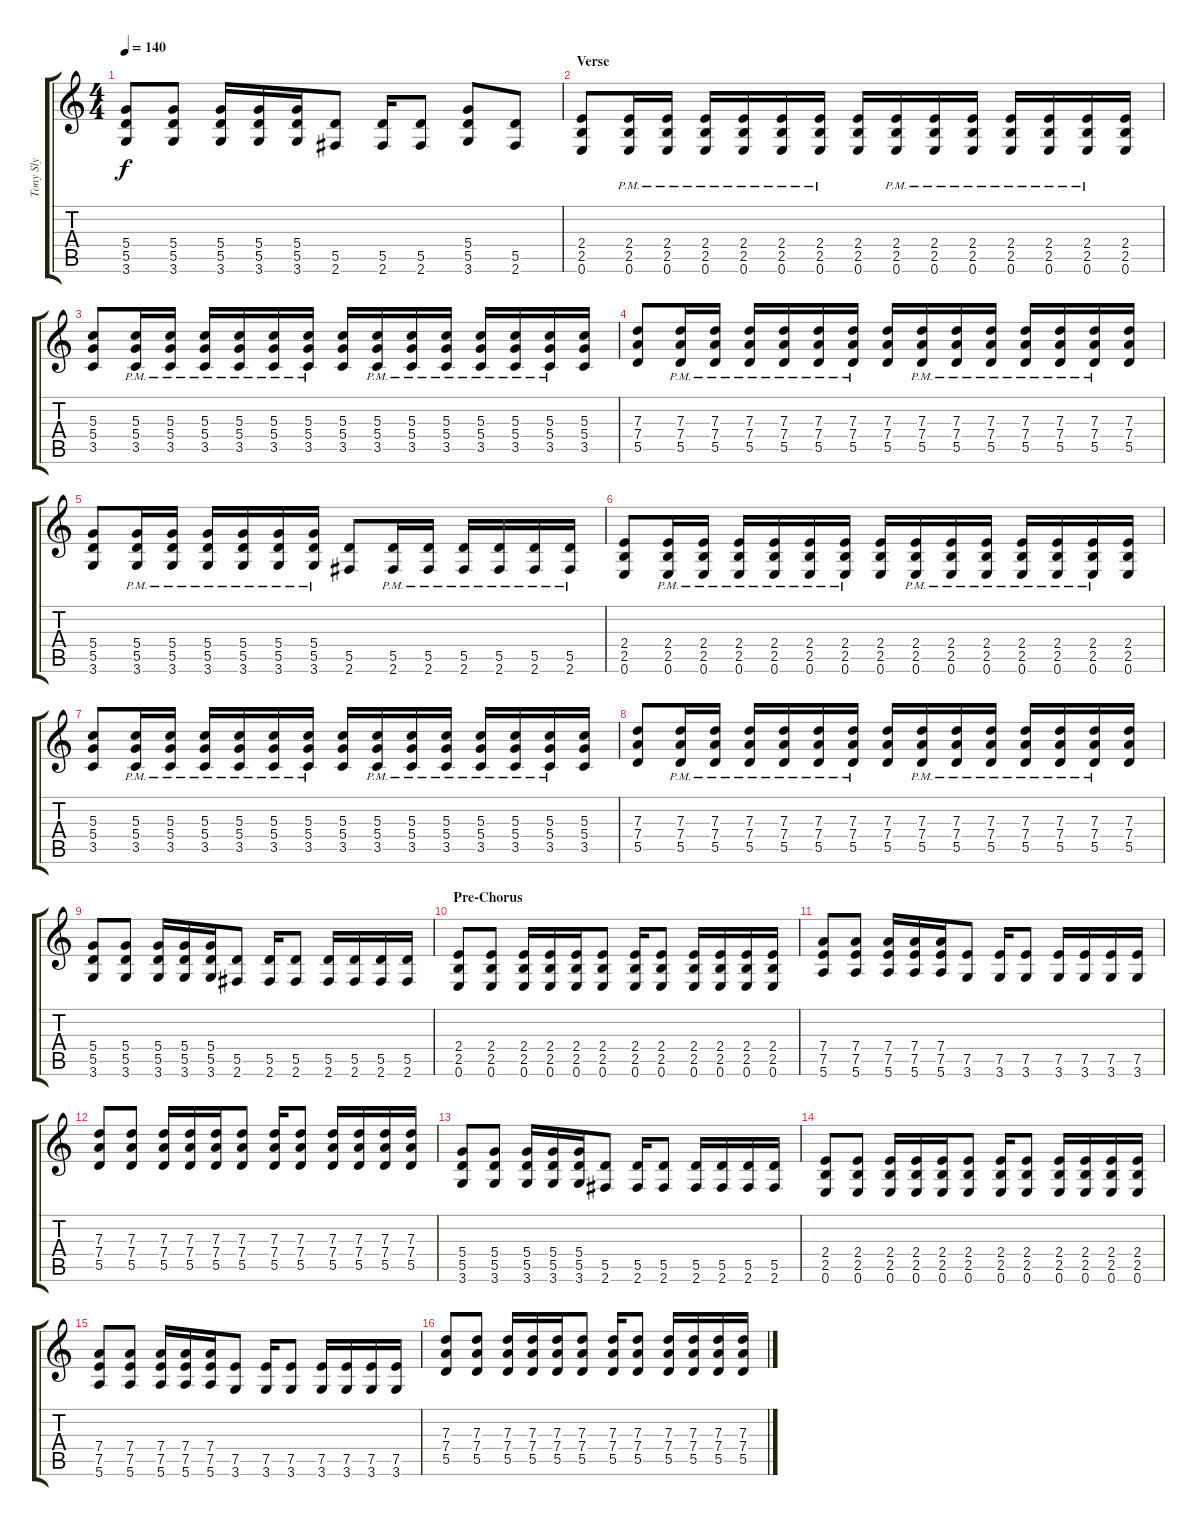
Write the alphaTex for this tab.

\track ("Tony Sly" "Tony Sly") {instrument overdrivenguitar}
\staff {score tabs}
\tuning (E4 B3 G3 D3 A2 E2) {hide}
\ts (4 4)
\tempo 140
\clef g2
\ks c
(5.4 5.5 3.6).8{dy f} (5.4 5.5 3.6).8 (5.4 5.5 3.6).16 (5.4 5.5 3.6).16 (5.4 5.5 3.6).16 (5.5 2.6).8 (5.5 2.6).16 (5.5 2.6).8 (5.4 5.5 3.6).8 (5.5 2.6).8 |
\section ("" "Verse")
(2.4 2.5 0.6).8 (2.4{pm} 2.5{pm} 0.6{pm}).16 (2.4{pm} 2.5{pm} 0.6{pm}).16 (2.4{pm} 2.5{pm} 0.6{pm}).16 (2.4{pm} 2.5{pm} 0.6{pm}).16 (2.4{pm} 2.5{pm} 0.6{pm}).16 (2.4{pm} 2.5{pm} 0.6{pm}).16 (2.4 2.5 0.6).16 (2.4{pm} 2.5{pm} 0.6{pm}).16 (2.4{pm} 2.5{pm} 0.6{pm}).16 (2.4{pm} 2.5{pm} 0.6{pm}).16 (2.4{pm} 2.5{pm} 0.6{pm}).16 (2.4{pm} 2.5{pm} 0.6{pm}).16 (2.4{pm} 2.5{pm} 0.6{pm}).16 (2.4 2.5 0.6).16 |
(5.3 5.4 3.5).8 (5.3{pm} 5.4{pm} 3.5{pm}).16 (5.3{pm} 5.4{pm} 3.5{pm}).16 (5.3{pm} 5.4{pm} 3.5{pm}).16 (5.3{pm} 5.4{pm} 3.5{pm}).16 (5.3{pm} 5.4{pm} 3.5{pm}).16 (5.3{pm} 5.4{pm} 3.5{pm}).16 (5.3 5.4 3.5).16 (5.3{pm} 5.4{pm} 3.5{pm}).16 (5.3{pm} 5.4{pm} 3.5{pm}).16 (5.3{pm} 5.4{pm} 3.5{pm}).16 (5.3{pm} 5.4{pm} 3.5{pm}).16 (5.3{pm} 5.4{pm} 3.5{pm}).16 (5.3{pm} 5.4{pm} 3.5{pm}).16 (5.3 5.4 3.5).16 |
(7.3 7.4 5.5).8 (7.3{pm} 7.4{pm} 5.5{pm}).16 (7.3{pm} 7.4{pm} 5.5{pm}).16 (7.3{pm} 7.4{pm} 5.5{pm}).16 (7.3{pm} 7.4{pm} 5.5{pm}).16 (7.3{pm} 7.4{pm} 5.5{pm}).16 (7.3{pm} 7.4{pm} 5.5{pm}).16 (7.3 7.4 5.5).16 (7.3{pm} 7.4{pm} 5.5{pm}).16 (7.3{pm} 7.4{pm} 5.5{pm}).16 (7.3{pm} 7.4{pm} 5.5{pm}).16 (7.3{pm} 7.4{pm} 5.5{pm}).16 (7.3{pm} 7.4{pm} 5.5{pm}).16 (7.3{pm} 7.4{pm} 5.5{pm}).16 (7.3 7.4 5.5).16 |
(5.4 5.5 3.6).8 (5.4{pm} 5.5{pm} 3.6{pm}).16 (5.4{pm} 5.5{pm} 3.6{pm}).16 (5.4{pm} 5.5{pm} 3.6{pm}).16 (5.4{pm} 5.5{pm} 3.6{pm}).16 (5.4{pm} 5.5{pm} 3.6{pm}).16 (5.4{pm} 5.5{pm} 3.6{pm}).16 (5.5 2.6).8 (5.5{pm} 2.6{pm}).16 (5.5{pm} 2.6{pm}).16 (5.5{pm} 2.6{pm}).16 (5.5{pm} 2.6{pm}).16 (5.5{pm} 2.6{pm}).16 (5.5{pm} 2.6{pm}).16 |
(2.4 2.5 0.6).8 (2.4{pm} 2.5{pm} 0.6{pm}).16 (2.4{pm} 2.5{pm} 0.6{pm}).16 (2.4{pm} 2.5{pm} 0.6{pm}).16 (2.4{pm} 2.5{pm} 0.6{pm}).16 (2.4{pm} 2.5{pm} 0.6{pm}).16 (2.4{pm} 2.5{pm} 0.6{pm}).16 (2.4 2.5 0.6).16 (2.4{pm} 2.5{pm} 0.6{pm}).16 (2.4{pm} 2.5{pm} 0.6{pm}).16 (2.4{pm} 2.5{pm} 0.6{pm}).16 (2.4{pm} 2.5{pm} 0.6{pm}).16 (2.4{pm} 2.5{pm} 0.6{pm}).16 (2.4{pm} 2.5{pm} 0.6{pm}).16 (2.4 2.5 0.6).16 |
(5.3 5.4 3.5).8 (5.3{pm} 5.4{pm} 3.5{pm}).16 (5.3{pm} 5.4{pm} 3.5{pm}).16 (5.3{pm} 5.4{pm} 3.5{pm}).16 (5.3{pm} 5.4{pm} 3.5{pm}).16 (5.3{pm} 5.4{pm} 3.5{pm}).16 (5.3{pm} 5.4{pm} 3.5{pm}).16 (5.3 5.4 3.5).16 (5.3{pm} 5.4{pm} 3.5{pm}).16 (5.3{pm} 5.4{pm} 3.5{pm}).16 (5.3{pm} 5.4{pm} 3.5{pm}).16 (5.3{pm} 5.4{pm} 3.5{pm}).16 (5.3{pm} 5.4{pm} 3.5{pm}).16 (5.3{pm} 5.4{pm} 3.5{pm}).16 (5.3 5.4 3.5).16 |
(7.3 7.4 5.5).8 (7.3{pm} 7.4{pm} 5.5{pm}).16 (7.3{pm} 7.4{pm} 5.5{pm}).16 (7.3{pm} 7.4{pm} 5.5{pm}).16 (7.3{pm} 7.4{pm} 5.5{pm}).16 (7.3{pm} 7.4{pm} 5.5{pm}).16 (7.3{pm} 7.4{pm} 5.5{pm}).16 (7.3 7.4 5.5).16 (7.3{pm} 7.4{pm} 5.5{pm}).16 (7.3{pm} 7.4{pm} 5.5{pm}).16 (7.3{pm} 7.4{pm} 5.5{pm}).16 (7.3{pm} 7.4{pm} 5.5{pm}).16 (7.3{pm} 7.4{pm} 5.5{pm}).16 (7.3{pm} 7.4{pm} 5.5{pm}).16 (7.3 7.4 5.5).16 |
(5.4 5.5 3.6).8 (5.4 5.5 3.6).8 (5.4 5.5 3.6).16 (5.4 5.5 3.6).16 (5.4 5.5 3.6).16 (5.5 2.6).8 (5.5 2.6).16 (5.5 2.6).8 (5.5 2.6).16 (5.5 2.6).16 (5.5 2.6).16 (5.5 2.6).16 |
\section ("" "Pre-Chorus")
(2.4 2.5 0.6).8 (2.4 2.5 0.6).8 (2.4 2.5 0.6).16 (2.4 2.5 0.6).16 (2.4 2.5 0.6).16 (2.4 2.5 0.6).8 (2.4 2.5 0.6).16 (2.4 2.5 0.6).8 (2.4 2.5 0.6).16 (2.4 2.5 0.6).16 (2.4 2.5 0.6).16 (2.4 2.5 0.6).16 |
(7.4 7.5 5.6).8 (7.4 7.5 5.6).8 (7.4 7.5 5.6).16 (7.4 7.5 5.6).16 (7.4 7.5 5.6).16 (7.5 3.6).8 (7.5 3.6).16 (7.5 3.6).8 (7.5 3.6).16 (7.5 3.6).16 (7.5 3.6).16 (7.5 3.6).16 |
(7.3 7.4 5.5).8 (7.3 7.4 5.5).8 (7.3 7.4 5.5).16 (7.3 7.4 5.5).16 (7.3 7.4 5.5).16 (7.3 7.4 5.5).8 (7.3 7.4 5.5).16 (7.3 7.4 5.5).8 (7.3 7.4 5.5).16 (7.3 7.4 5.5).16 (7.3 7.4 5.5).16 (7.3 7.4 5.5).16 |
(5.4 5.5 3.6).8 (5.4 5.5 3.6).8 (5.4 5.5 3.6).16 (5.4 5.5 3.6).16 (5.4 5.5 3.6).16 (5.5 2.6).8 (5.5 2.6).16 (5.5 2.6).8 (5.5 2.6).16 (5.5 2.6).16 (5.5 2.6).16 (5.5 2.6).16 |
(2.4 2.5 0.6).8 (2.4 2.5 0.6).8 (2.4 2.5 0.6).16 (2.4 2.5 0.6).16 (2.4 2.5 0.6).16 (2.4 2.5 0.6).8 (2.4 2.5 0.6).16 (2.4 2.5 0.6).8 (2.4 2.5 0.6).16 (2.4 2.5 0.6).16 (2.4 2.5 0.6).16 (2.4 2.5 0.6).16 |
(7.4 7.5 5.6).8 (7.4 7.5 5.6).8 (7.4 7.5 5.6).16 (7.4 7.5 5.6).16 (7.4 7.5 5.6).16 (7.5 3.6).8 (7.5 3.6).16 (7.5 3.6).8 (7.5 3.6).16 (7.5 3.6).16 (7.5 3.6).16 (7.5 3.6).16 |
(7.3 7.4 5.5).8 (7.3 7.4 5.5).8 (7.3 7.4 5.5).16 (7.3 7.4 5.5).16 (7.3 7.4 5.5).16 (7.3 7.4 5.5).8 (7.3 7.4 5.5).16 (7.3 7.4 5.5).8 (7.3 7.4 5.5).16 (7.3 7.4 5.5).16 (7.3 7.4 5.5).16 (7.3 7.4 5.5).16
